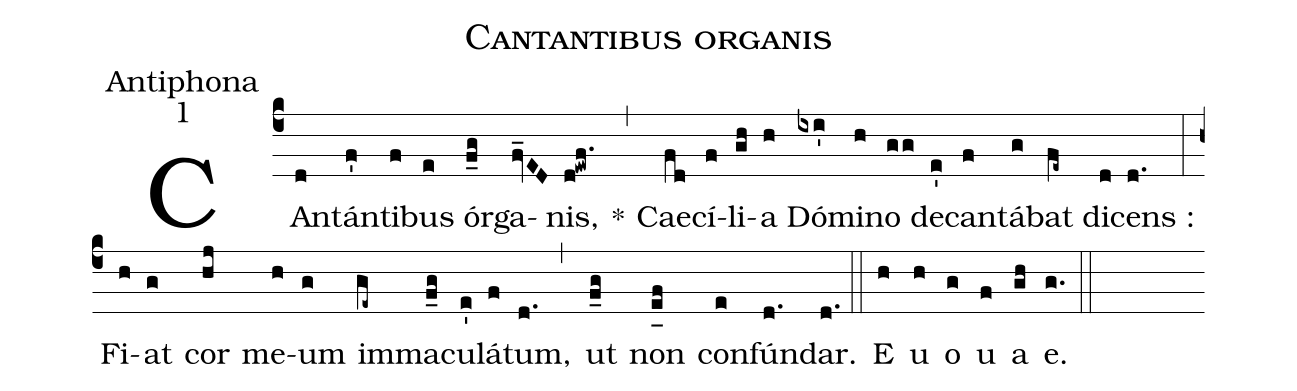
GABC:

name:Cantantibus organis;
office-part:Antiphona;
mode:1;
%%
(c4) CAn(d)tán(f')ti(f)bus(e) ór(f_g)ga(fv_ED)nis,(d!ewf.) *(,) Cae(fd)cí(f)li(gh)a(h) Dó(ixi')mi(h)no(gg) de(e')can(f)tá(g)bat(fe~) di(d)cens :(d.) (:) Fi(h)at(g) cor(hj) me(h)um(g) im(ge~)ma(f_g)cu(e')lá(f)tum,(d.) (,) ut(f_g) non(e_[uh:l]f) con(e)fún(d.)dar.(d.) (::) <eu>E(h) u(h) o(g) u(f) a(gh) e.</eu>(g.) (::)
